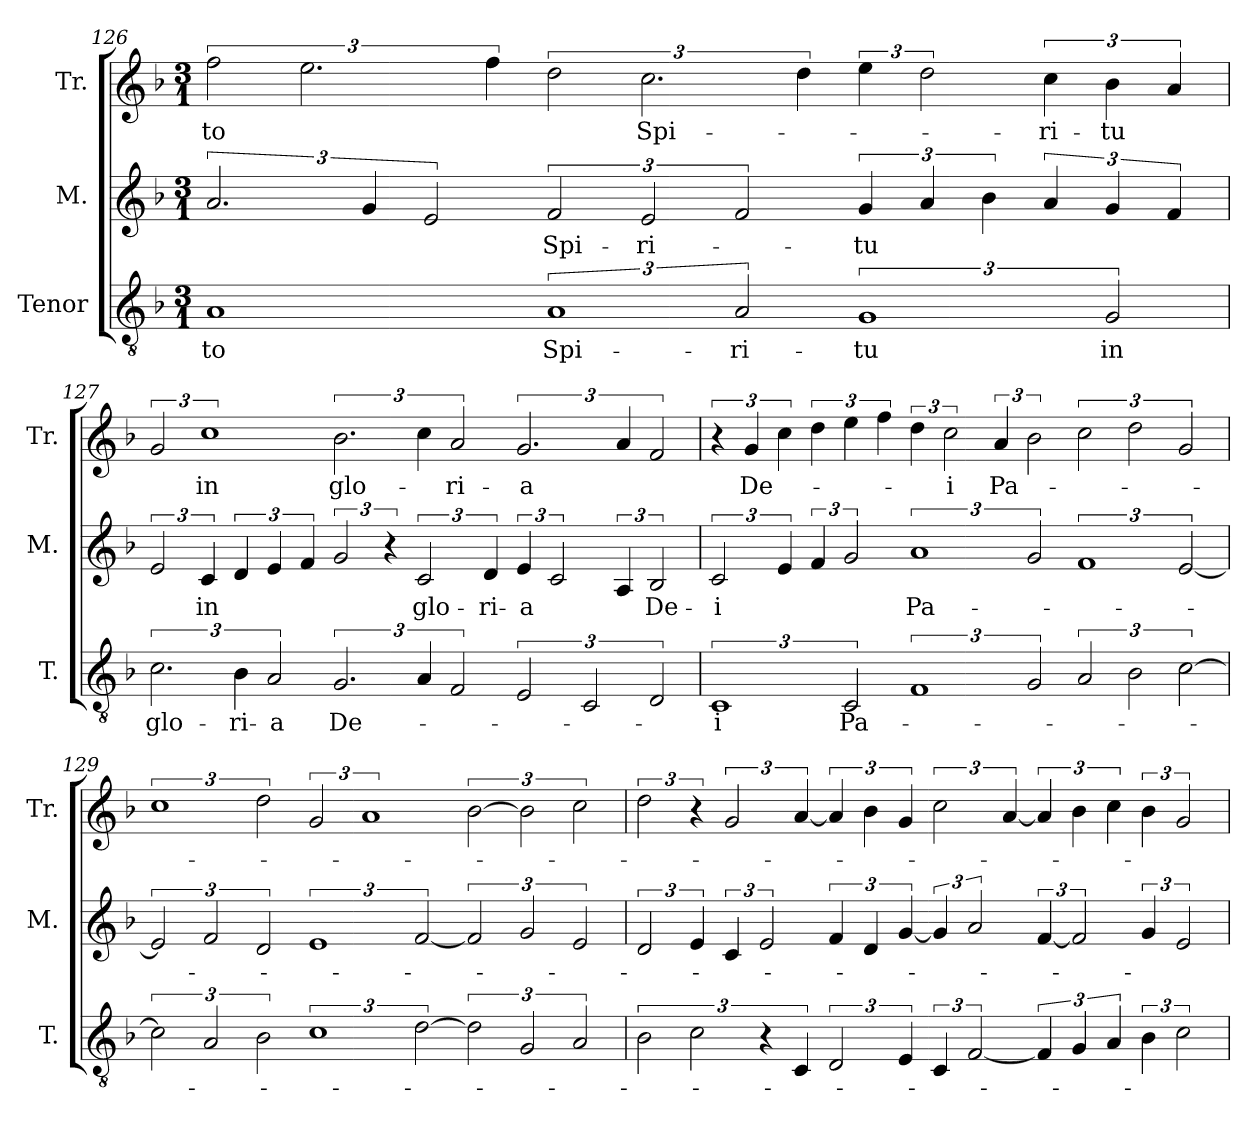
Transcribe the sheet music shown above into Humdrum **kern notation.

**kern	**text	**kern	**text	**kern	**text
*part3	*part3	*part2	*part2	*part1	*part1
*staff3	*staff3	*staff2	*staff2	*staff1	*staff1
*I"Tenor	*	*I"M.	*	*I"Tr.	*
*I'T.	*	*I'M.	*	*I'Tr.	*
*clefGv2	*	*clefG2	*	*clefG2	*
*k[b-]	*	*k[b-]	*	*k[b-]	*
*F:	*	*F:	*	*F:	*
*M3/1	*	*M3/1	*	*M3/1	*
=126	=126	=126	=126	=126	=126
!	!LO:LY:b:cj	!	!	!	!LO:LY:b:cj
1A	-to	3.a/	.	3ff\	-to
.	.	.	.	3.ee\	.
.	.	6g/	.	.	.
.	.	3e/	.	.	.
.	.	.	.	6ff\	.
!	!LO:LY:b:cj	!	!LO:LY:b:cj	!	!
3%2A	Spi-	3f/	Spi-	3dd\	.
!	!	!	!LO:LY:b:cj	!	!LO:LY:b
.	.	3e/	-ri-	3.cc\	Spi-
!	!LO:LY:b:cj	!	!	!	!
3A/	-ri-	3f/	.	.	.
.	.	.	.	6dd\	.
!	!LO:LY:b:cj	!	!LO:LY:b:cj	!	!
3%2G	-tu	6g/	-tu	6ee\	.
.	.	6a/	.	3dd\	.
.	.	6b-\	.	.	.
!	!	!	!	!	!LO:LY:b:cj
.	.	6a/	.	6cc\	-ri-
!	!LO:LY:b:cj	!	!	!	!LO:LY:b:cj
3G/	in	6g/	.	6b-\	-tu
.	.	6f/	.	6a/	.
=127	=127	=127	=127	=127	=127
!	!LO:LY:b:cj	!	!	!	!
3.c\	glo-	3e/	.	3g/	.
!	!	!	!LO:LY:b:cj	!	!LO:LY:b:cj
.	.	6c/	in	3%2cc	in
!	!LO:LY:b:cj	!	!	!	!
6B-\	-ri-	6d/	.	.	.
!	!LO:LY:b:rj	!	!	!	!
3A/	-a	6e/	.	.	.
.	.	6f/	.	.	.
!	!LO:LY:b	!	!	!	!LO:LY:b
3.G/	De-	3g/	.	3.b-\	glo-
.	.	6r	.	.	.
!	!	!	!LO:LY:b:cj	!	!
6A/	.	3c/	glo-	6cc\	.
!	!	!	!	!	!LO:LY:b:cj
3F/	.	.	.	3a/	-ri-
!	!	!	!LO:LY:b:cj	!	!
.	.	6d/	-ri-	.	.
!	!	!	!LO:LY:b:rj	!	!LO:LY:b:cj
3E/	.	6e/	-a	3.g/	-a
.	.	3c/	.	.	.
3C/	.	.	.	.	.
.	.	6A/	.	6a/	.
!	!	!	!LO:LY:b:cj	!	!
3D/	.	3B-/	De-	3f/	.
!!LO:LB:g=z
=128	=128	=128	=128	=128	=128
!	!LO:LY:b:rj	!	!LO:LY:b:rj	!	!
3%2C	-i	3c/	-i	6r	.
!	!	!	!	!	!LO:LY:b
.	.	.	.	6g/	De-
.	.	6e/	.	6cc\	.
.	.	6f/	.	6dd\	.
!	!LO:LY:b:cj	!	!	!	!
3C/	Pa-	3g/	.	6ee\	.
.	.	.	.	6ff\	.
!	!	!	!LO:LY:b:cj	!	!
3%2F	.	3%2a	Pa-	6dd\	.
!	!	!	!	!	!LO:LY:b:cj
.	.	.	.	3cc\	-i
!	!	!	!	!	!LO:LY:b:cj
.	.	.	.	6a/	Pa-
3G/	.	3g/	.	3b-\	.
3A/	.	3%2f	.	3cc\	.
3B-\	.	.	.	3dd\	.
[>3c\	.	[<3e/	.	3g/	.
=129	=129	=129	=129	=129	=129
3c\]	.	3e/]	.	3%2cc	.
3A/	.	3f/	.	.	.
3B-\	.	3d/	.	3dd\	.
3%2c	.	3%2e	.	3g/	.
.	.	.	.	3%2a	.
[>3d\	.	[<3f/	.	.	.
3d\]	.	3f/]	.	[3b-	.
3G/	.	3g/	.	3b-]	.
3A/	.	3e/	.	3cc\	.
=130	=130	=130	=130	=130	=130
3B-\	.	3d/	.	3dd\	.
3c\	.	6e/	.	6r	.
.	.	6c/	.	3g/	.
6r	.	3e/	.	.	.
6C/	.	.	.	[<6a/	.
3D/	.	6f/	.	6a/]	.
.	.	6d/	.	6b-\	.
6E/	.	[6g/	.	6g/	.
6C/	.	6g/]	.	3cc\	.
[<3F/	.	3a/	.	.	.
.	.	.	.	[<6a/	.
6F/]	.	[6f/	.	6a/]	.
6G/	.	3f/]	.	6b-\	.
6A/	.	.	.	6cc\	.
6B-\	.	6g/	.	6b-\	.
3c\	.	3e/	.	3g/	.
=	=	=	=	=	=
*-	*-	*-	*-	*-	*-
